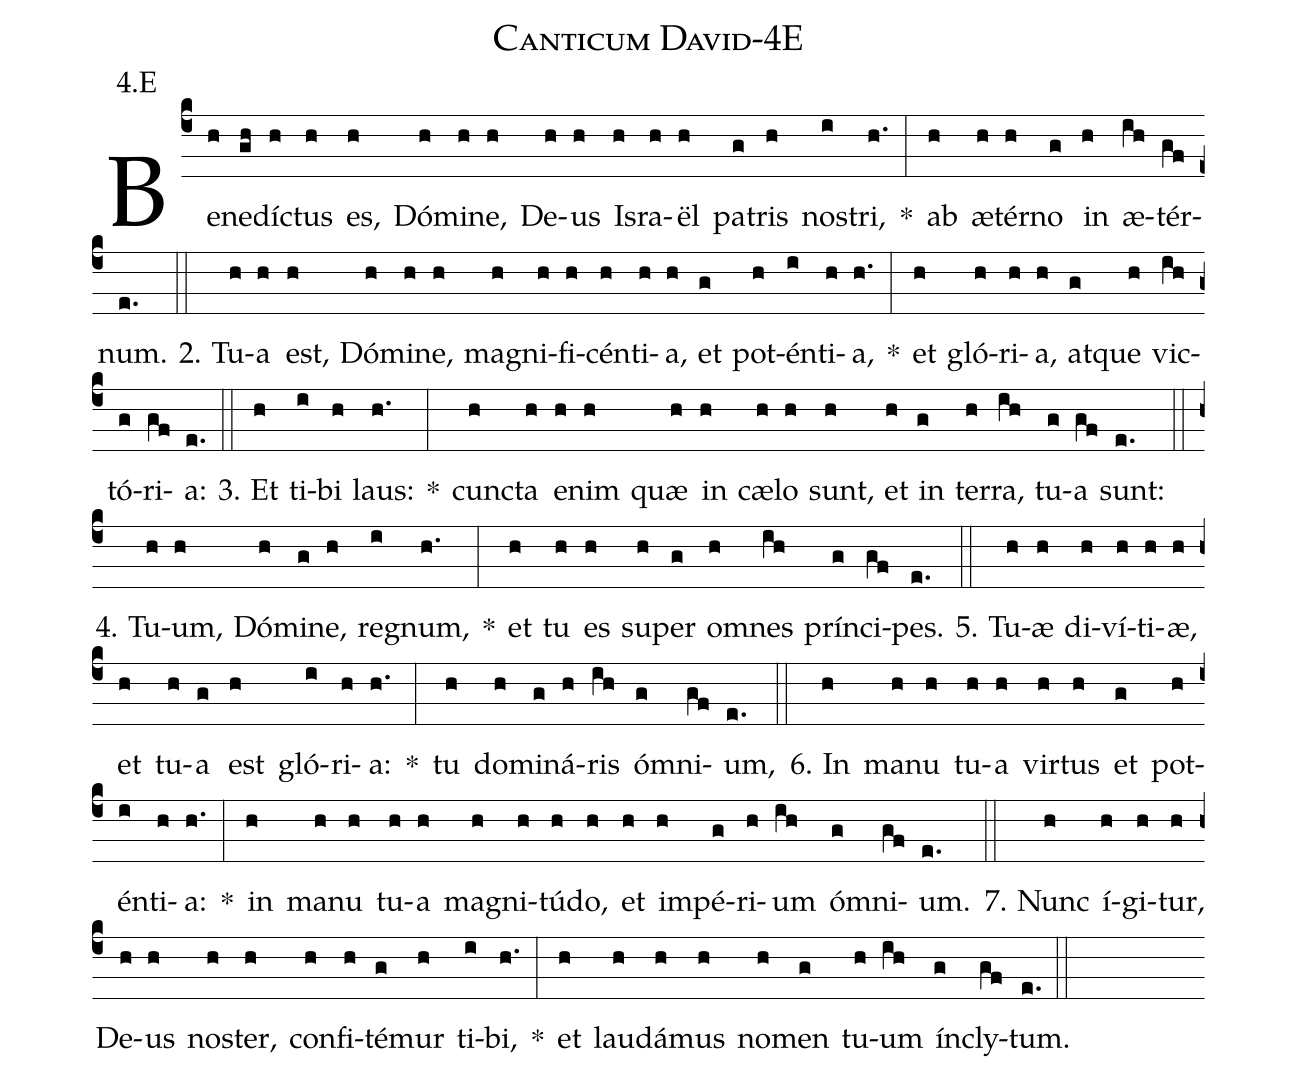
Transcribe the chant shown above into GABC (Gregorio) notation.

name: Canticum David-4E;
annotation: 4.E;
%%
(c4)Be(h)ne(gh)díc(h)tus(h) es,(h) Dó(h)mi(h)ne,(h) De(h)us(h) Is(h)ra(h)ël(h) pa(g)tris(h) nos(i)tri,(h.) *(:) ab(h) æ(h)tér(h)no(g) in(h) æ(ih)tér(gf)num.(e.) (::)
2. Tu(h)a(h) est,(h) Dó(h)mi(h)ne,(h) ma(h)gni(h)fi(h)cén(h)ti(h)a,(h) et(g) pot(h)én(i)ti(h)a,(h.) *(:) et(h) gló(h)ri(h)a,(h) at(g)que(h) vic(ih)tó(g)ri(gf)a:(e.) (::)
3. Et(h) ti(i)bi(h) laus:(h.) *(:) cunc(h)ta(h) e(h)nim(h) quæ(h) in(h) cæ(h)lo(h) sunt,(h) et(h) in(g) ter(h)ra,(ih) tu(g)a(gf) sunt:(e.) (::)
4. Tu(h)um,(h) Dó(h)mi(g)ne,(h) re(i)gnum,(h.) *(:) et(h) tu(h) es(h) su(h)per(g) om(h)nes(ih) prín(g)ci(gf)pes.(e.) (::)
5. Tu(h)æ(h) di(h)ví(h)ti(h)æ,(h) et(h) tu(h)a(g) est(h) gló(i)ri(h)a:(h.) *(:) tu(h) do(h)mi(g)ná(h)ris(ih) óm(g)ni(gf)um,(e.) (::)
6. In(h) ma(h)nu(h) tu(h)a(h) vir(h)tus(h) et(g) pot(h)én(i)ti(h)a:(h.) *(:) in(h) ma(h)nu(h) tu(h)a(h) ma(h)gni(h)tú(h)do,(h) et(h) im(h)pé(g)ri(h)um(ih) óm(g)ni(gf)um.(e.) (::)
7. Nunc(h) í(h)gi(h)tur,(h) De(h)us(h) nos(h)ter,(h) con(h)fi(h)té(g)mur(h) ti(i)bi,(h.) *(:) et(h) lau(h)dá(h)mus(h) no(h)men(g) tu(h)um(ih) ín(g)cly(gf)tum.(e.) (::)
